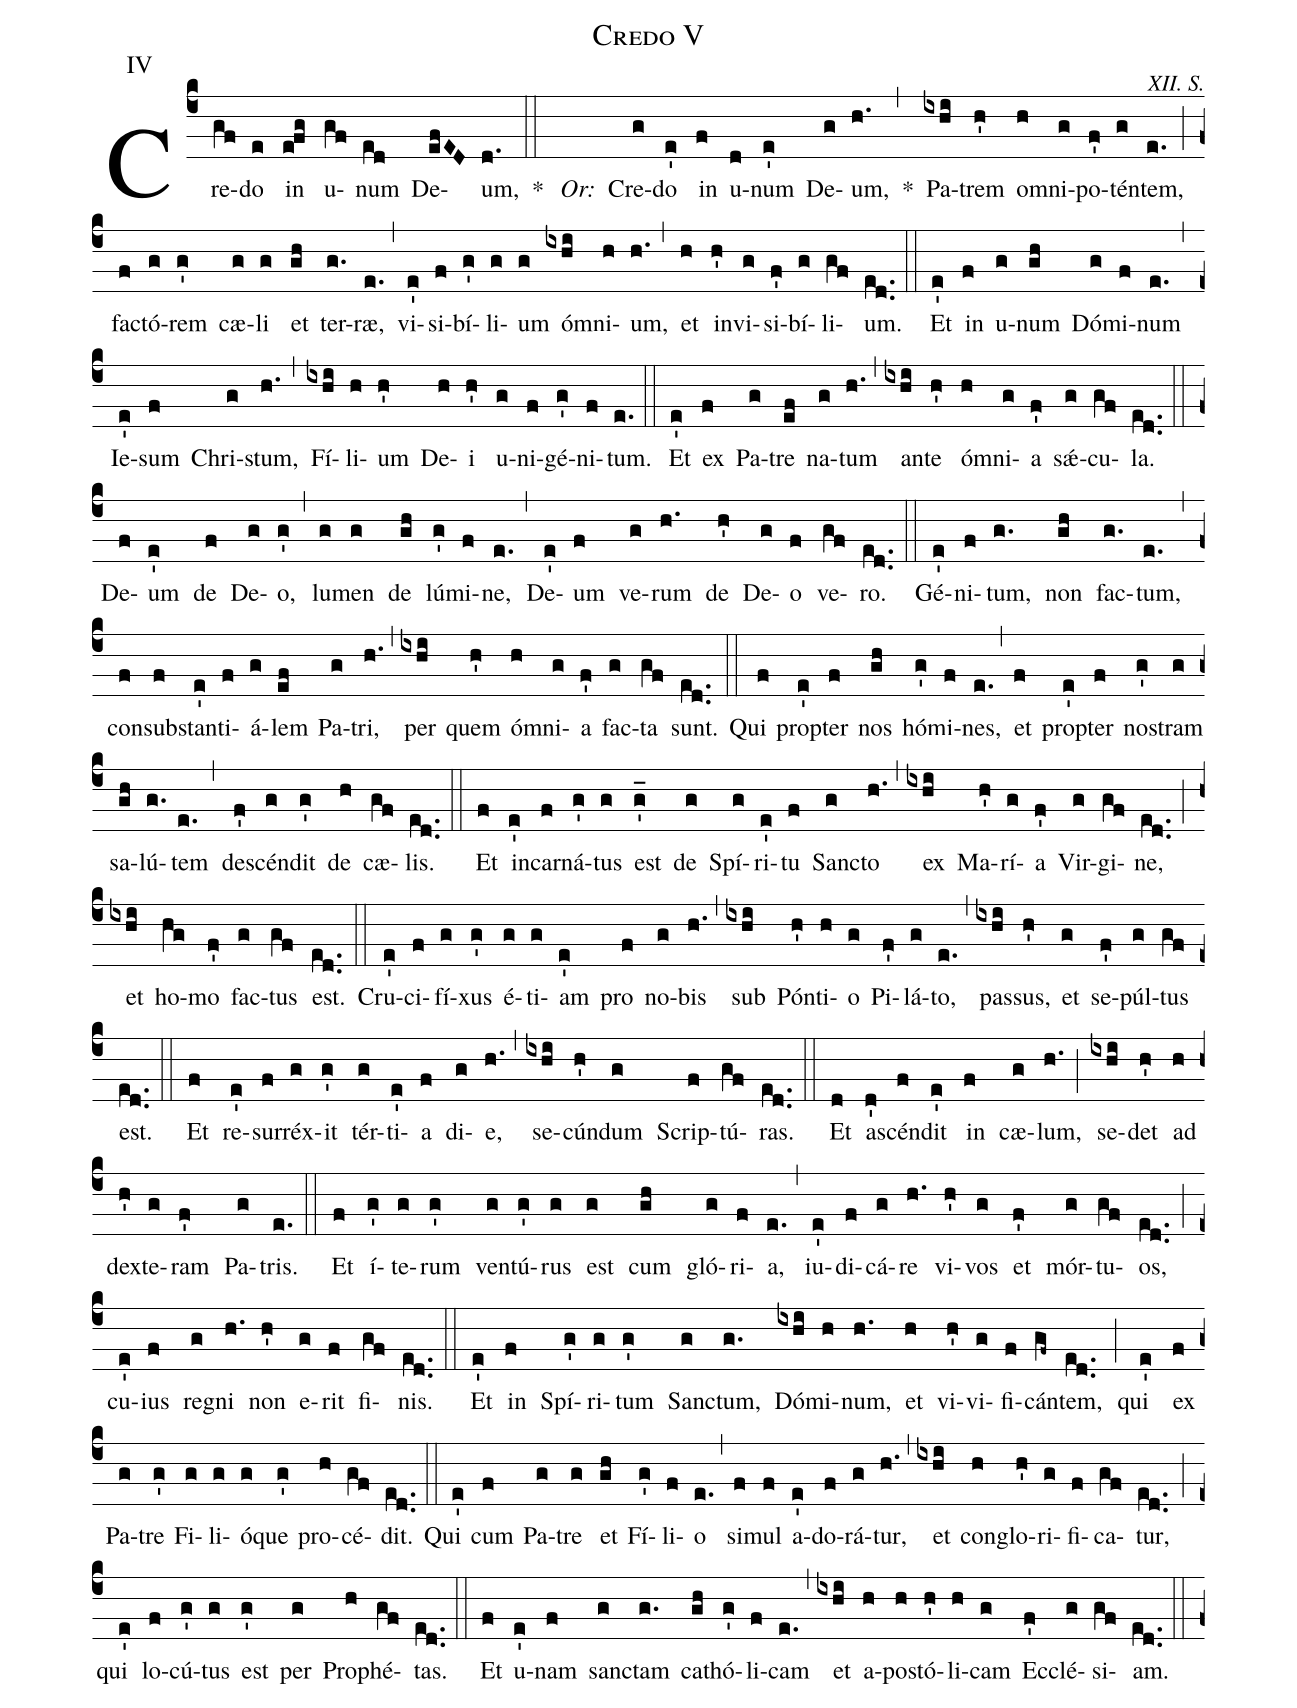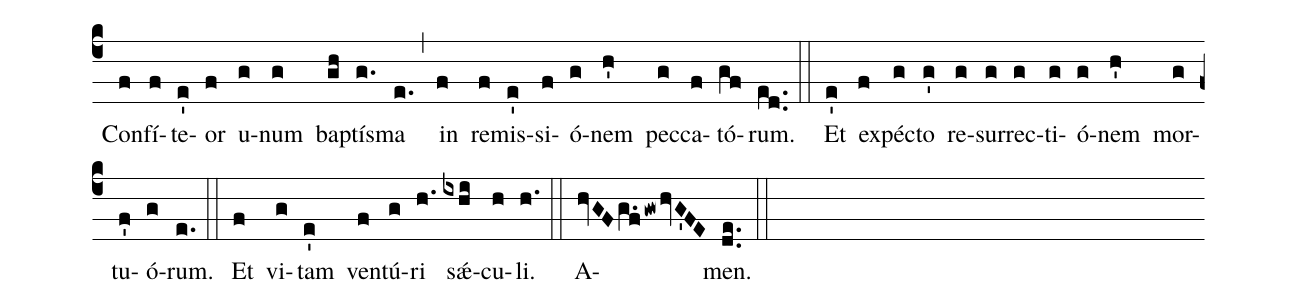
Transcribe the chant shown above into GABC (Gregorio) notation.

name: Credo V;
commentary: XII. S.;
annotation: IV;
%%
(c4)
Cre(gf)do(e) in(e!fg) u(gf)num(ed) De(efED)um,(d.) *(::)
<i>Or:</i>() Cre(g)do(e') in(f) u(d)num(e') De(g)um,(h.) *(,)
Pa(ixhi)trem(h') om(h)ni(g)po(f')tén(g)tem,(e.) (;) fac(f)tó(g)rem(g') cæ(g)li(g) et(gh) ter(g.)ræ,(e.) (,) vi(e')si(f)bí(g')li(g)um(g) óm(ixhi)ni(h)um,(h.) (,) et(h) in(h')vi(g)si(f')bí(g)li(gf)um.(ed..) (::)
Et(e') in(f) u(g)num(gh) Dó(g)mi(f)num(e.) (,) Ie(e')sum(f) Chri(g)stum,(h.) (,) Fí(ixhi)li(h)um(h') De(h)i(h') u(g)ni(f)gé(g')ni(f)tum.(e.) (::)
Et(e') ex(f) Pa(g)tre(ef) na(g)tum(h.) (,) an(ixhi)te(h') óm(h)ni(g)a(f') sǽ(g)cu(gf)la.(ed..) (::)
De(f)um(e') de(f) De(g)o,(g') (,) lu(g)men(g) de(gh) lú(g')mi(f)ne,(e.) (,) De(e')um(f) ve(g)rum(h.) de(h') De(g)o(f) ve(gf)ro.(ed..) (::)
Gé(e')ni(f)tum,(g.) non(gh) fac(g.)tum,(e.) (,) con(f)sub(f)stan(e')ti(f)á(g)lem(ef) Pa(g)tri,(h.) (,) per(ixhi) quem(h') óm(h)ni(g)a(f') fac(g)ta(gf) sunt.(ed..) (::)
Qui(f) prop(e')ter(f) nos(gh) hó(g')mi(f)nes,(e.) (,) et(f) prop(e')ter(f) no(g')stram(g) sa(gh)lú(g.)tem(e.) (,) de(f')scén(g)dit(g') de(h) cæ(gf)lis.(ed..) (::)
Et(f) in(e')car(f)ná(g')tus(g) est(g'_) de(g) Spí(g)ri(e')tu(f) Sanc(g)to(h.) (,) ex(ixhi) Ma(h')rí(g)a(f') Vir(g)gi(gf)ne,(ed..) (;) et(ixhi) ho(hg)mo(f') fac(g)tus(gf) est.(ed..) (::)
Cru(e')ci(f)fí(g)xus(g') é(g)ti(g)am(e') pro(f) no(g)bis(h.) (,) sub(ixhi) Pón(h')ti(h)o(g) Pi(f')lá(g)to,(e.) (,) pas(ixhi)sus,(h') et(g) se(f')púl(g)tus(gf) est.(ed..) (::)
Et(f) re(e')sur(f)réx(g)it(g') tér(g)ti(e')a(f) di(g)e,(h.) (,) se(ixhi)cún(h')dum(g) Scrip(f)tú(gf)ras.(ed..) (::)
Et(d) a(d')scén(f)dit(e') in(f) cæ(g)lum,(h.) (;) se(ixhi)det(h') ad(h) dex(h')te(g)ram(f') Pa(g)tris.(e.) (::)
Et(f) í(g')te(g)rum(g') ven(g)tú(g')rus(g) est(g) cum(gh) gló(g)ri(f)a,(e.) (,) iu(e')di(f)cá(g)re(h.) vi(h')vos(g) et(f') mór(g)tu(gf)os,(ed..) (;) cu(e')ius(f) re(g)gni(h.) non(h') e(g)rit(f) fi(gf)nis.(ed..) (::)
Et(e') in(f) Spí(g')ri(g)tum(g') Sanc(g)tum,(g.) Dó(ixhi)mi(h)num,(h.) et(h) vi(h')vi(g)fi(f)cán(gf~)tem,(ed..) (;) qui(e') ex(f) Pa(g)tre(g') Fi(g)li(g)ó(g)que(g') pro(h)cé(gf)dit.(ed..) (::)
Qui(e') cum(f) Pa(g)tre(g) et(gh) Fí(g')li(f)o(e.) (,) si(f)mul(f) a(e')do(f)rá(g)tur,(h.) (,) et(ixhi) con(h)glo(h')ri(g)fi(f)ca(gf)tur,(ed..) (;) qui(e') lo(f)cú(g')tus(g) est(g') per(g) Pro(h)phé(gf)tas.(ed..) (::)
Et(f) u(e')nam(f) sanc(g)tam(g.) ca(gh)thó(g')li(f)cam(e.) (,) et(ixhi) a(h)po(h)stó(h')li(h)cam(g) Ec(f')clé(g)si(gf)am.(ed..) (::)
Con(f)fí(f)te(e')or(f) u(g)num(g) bap(gh)tís(g.)ma(e.) (,) in(f) re(f)mis(e')si(f)ó(g)nem(h') pec(g)ca(f)tó(gf)rum.(ed..) (::)
Et(e') ex(f)péc(g)to(g') re(g)sur(g)rec(g)ti(g)ó(g)nem(h') mor(g)tu(f')ó(g)rum.(e.) (::)
Et(f) vi(g)tam(e') ven(f)tú(g)ri(h.) sǽ(ixhi)cu(h)li.(h.) (::)
A(hvGFg.fgwhvG'FE)men.(de..) (::)
